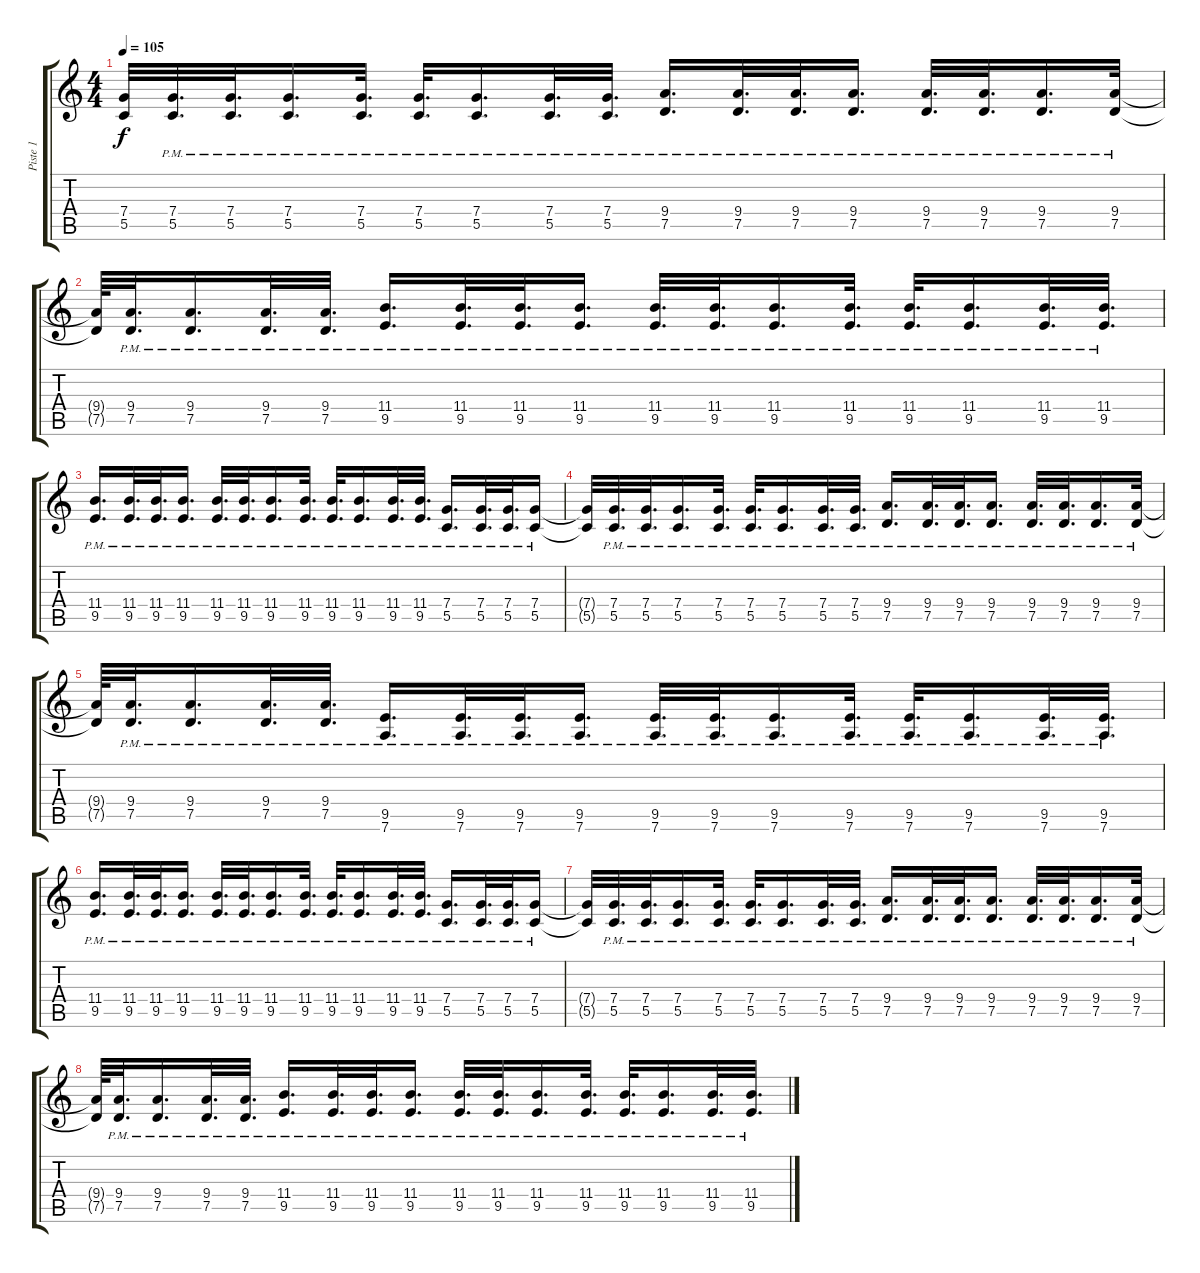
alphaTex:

\track ("Piste 1" "Piste 1") {instrument distortionguitar}
\staff {score tabs}
\tuning (D4 A3 F3 C3 G2 D2) {hide}
\ts (4 4)
\tempo 105
\clef g2
\ks c
(7.4{t} 5.5{t}).32{dy f} (7.4{pm} 5.5{pm}).32{d} (7.4{pm} 5.5{pm}).32{d} (7.4{pm} 5.5{pm}).16{d} (7.4{pm} 5.5{pm}).32{d} (7.4{pm} 5.5{pm}).32{d} (7.4{pm} 5.5{pm}).16{d} (7.4{pm} 5.5{pm}).32{d} (7.4{pm} 5.5{pm}).32{d} (9.4{pm} 7.5{pm}).16{d} (9.4{pm} 7.5{pm}).32{d} (9.4{pm} 7.5{pm}).32{d} (9.4{pm} 7.5{pm}).16{d} (9.4{pm} 7.5{pm}).32{d} (9.4{pm} 7.5{pm}).32{d} (9.4{pm} 7.5{pm}).16{d} (9.4{pm} 7.5{pm}).32 |
(9.4{t} 7.5{t}).64 (9.4{pm} 7.5{pm}).32{d} (9.4{pm} 7.5{pm}).16{d} (9.4{pm} 7.5{pm}).32{d} (9.4{pm} 7.5{pm}).32{d} (11.4{pm} 9.5{pm}).16{d} (11.4{pm} 9.5{pm}).32{d} (11.4{pm} 9.5{pm}).32{d} (11.4{pm} 9.5{pm}).16{d} (11.4{pm} 9.5{pm}).32{d} (11.4{pm} 9.5{pm}).32{d} (11.4{pm} 9.5{pm}).16{d} (11.4{pm} 9.5{pm}).32{d} (11.4{pm} 9.5{pm}).32{d} (11.4{pm} 9.5{pm}).16{d} (11.4{pm} 9.5{pm}).32{d} (11.4{pm} 9.5{pm}).32{d} |
(11.4{pm} 9.5{pm}).16{d} (11.4{pm} 9.5{pm}).32{d} (11.4{pm} 9.5{pm}).32{d} (11.4{pm} 9.5{pm}).16{d} (11.4{pm} 9.5{pm}).32{d} (11.4{pm} 9.5{pm}).32{d} (11.4{pm} 9.5{pm}).16{d} (11.4{pm} 9.5{pm}).32{d} (11.4{pm} 9.5{pm}).32{d} (11.4{pm} 9.5{pm}).16{d} (11.4{pm} 9.5{pm}).32{d} (11.4{pm} 9.5{pm}).32{d} (7.4{pm} 5.5{pm}).16{d} (7.4{pm} 5.5{pm}).32{d} (7.4{pm} 5.5{pm}).32{d} (7.4{pm} 5.5{pm}).16 |
(7.4{t} 5.5{t}).32 (7.4{pm} 5.5{pm}).32{d} (7.4{pm} 5.5{pm}).32{d} (7.4{pm} 5.5{pm}).16{d} (7.4{pm} 5.5{pm}).32{d} (7.4{pm} 5.5{pm}).32{d} (7.4{pm} 5.5{pm}).16{d} (7.4{pm} 5.5{pm}).32{d} (7.4{pm} 5.5{pm}).32{d} (9.4{pm} 7.5{pm}).16{d} (9.4{pm} 7.5{pm}).32{d} (9.4{pm} 7.5{pm}).32{d} (9.4{pm} 7.5{pm}).16{d} (9.4{pm} 7.5{pm}).32{d} (9.4{pm} 7.5{pm}).32{d} (9.4{pm} 7.5{pm}).16{d} (9.4{pm} 7.5{pm}).32 |
(9.4{t} 7.5{t}).64 (9.4{pm} 7.5{pm}).32{d} (9.4{pm} 7.5{pm}).16{d} (9.4{pm} 7.5{pm}).32{d} (9.4{pm} 7.5{pm}).32{d} (9.5{pm} 7.6{pm}).16{d} (9.5{pm} 7.6{pm}).32{d} (9.5{pm} 7.6{pm}).32{d} (9.5{pm} 7.6{pm}).16{d} (9.5{pm} 7.6{pm}).32{d} (9.5{pm} 7.6{pm}).32{d} (9.5{pm} 7.6{pm}).16{d} (9.5{pm} 7.6{pm}).32{d} (9.5{pm} 7.6{pm}).32{d} (9.5{pm} 7.6{pm}).16{d} (9.5{pm} 7.6{pm}).32{d} (9.5{pm} 7.6{pm}).32{d} |
(11.4{pm} 9.5{pm}).16{d} (11.4{pm} 9.5{pm}).32{d} (11.4{pm} 9.5{pm}).32{d} (11.4{pm} 9.5{pm}).16{d} (11.4{pm} 9.5{pm}).32{d} (11.4{pm} 9.5{pm}).32{d} (11.4{pm} 9.5{pm}).16{d} (11.4{pm} 9.5{pm}).32{d} (11.4{pm} 9.5{pm}).32{d} (11.4{pm} 9.5{pm}).16{d} (11.4{pm} 9.5{pm}).32{d} (11.4{pm} 9.5{pm}).32{d} (7.4{pm} 5.5{pm}).16{d} (7.4{pm} 5.5{pm}).32{d} (7.4{pm} 5.5{pm}).32{d} (7.4{pm} 5.5{pm}).16 |
(7.4{t} 5.5{t}).32 (7.4{pm} 5.5{pm}).32{d} (7.4{pm} 5.5{pm}).32{d} (7.4{pm} 5.5{pm}).16{d} (7.4{pm} 5.5{pm}).32{d} (7.4{pm} 5.5{pm}).32{d} (7.4{pm} 5.5{pm}).16{d} (7.4{pm} 5.5{pm}).32{d} (7.4{pm} 5.5{pm}).32{d} (9.4{pm} 7.5{pm}).16{d} (9.4{pm} 7.5{pm}).32{d} (9.4{pm} 7.5{pm}).32{d} (9.4{pm} 7.5{pm}).16{d} (9.4{pm} 7.5{pm}).32{d} (9.4{pm} 7.5{pm}).32{d} (9.4{pm} 7.5{pm}).16{d} (9.4{pm} 7.5{pm}).32 |
(9.4{t} 7.5{t}).64 (9.4{pm} 7.5{pm}).32{d} (9.4{pm} 7.5{pm}).16{d} (9.4{pm} 7.5{pm}).32{d} (9.4{pm} 7.5{pm}).32{d} (11.4{pm} 9.5{pm}).16{d} (11.4{pm} 9.5{pm}).32{d} (11.4{pm} 9.5{pm}).32{d} (11.4{pm} 9.5{pm}).16{d} (11.4{pm} 9.5{pm}).32{d} (11.4{pm} 9.5{pm}).32{d} (11.4{pm} 9.5{pm}).16{d} (11.4{pm} 9.5{pm}).32{d} (11.4{pm} 9.5{pm}).32{d} (11.4{pm} 9.5{pm}).16{d} (11.4{pm} 9.5{pm}).32{d} (11.4{pm} 9.5{pm}).32{d}
